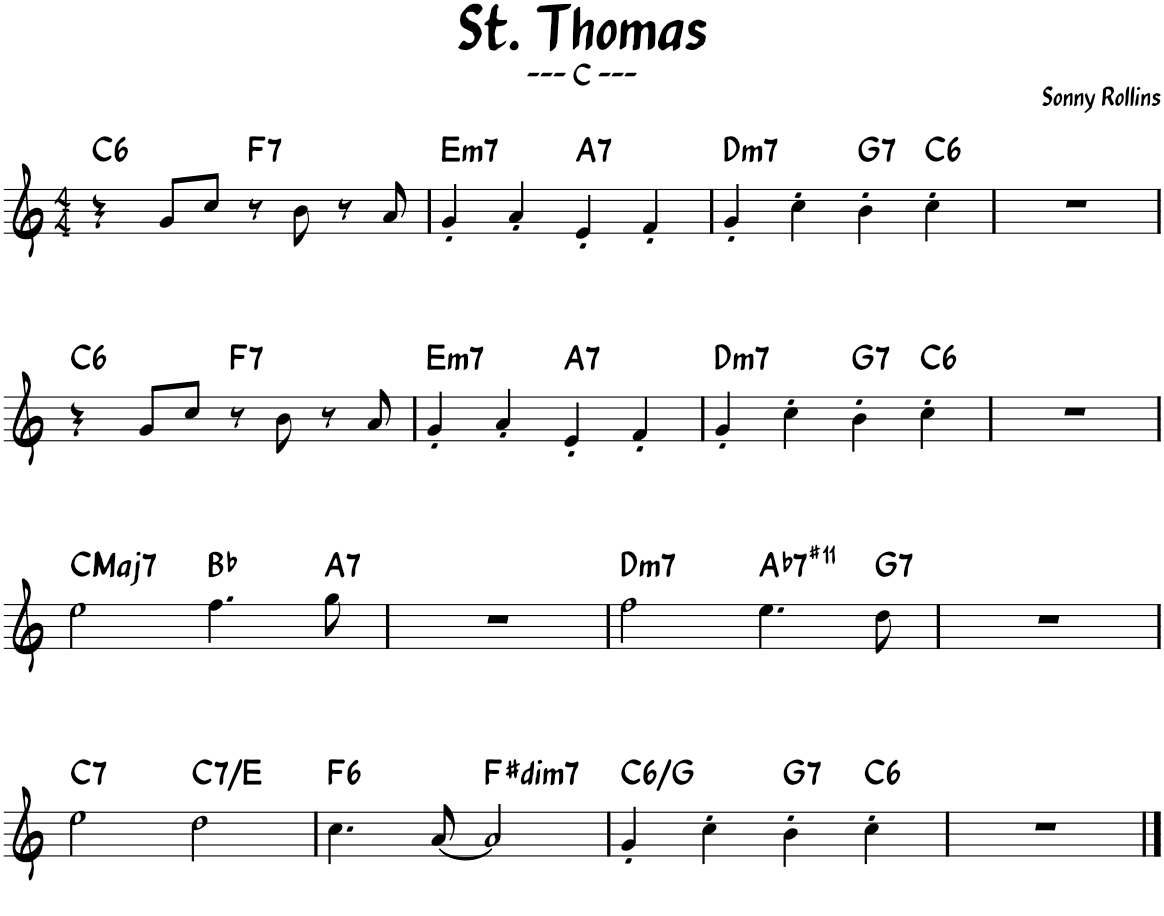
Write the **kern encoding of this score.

**kern	**harte
*part1	*part1
*staff1	*
*I"Piano	*
*I'Pno.	*
*clefG2	*
*k[]	*
*M4/4	*
=1	=1
!	!LO:H:kt=6
4r	C:maj6
8g/L	.
8cc/J	.
!	!LO:H:kt=7
8r	F:7
8b\	.
8r	.
8a/	.
=2	=2
!	!LO:H:kt=m7
4g'/	E:min7
4a'/	.
!	!LO:H:kt=7
4e'/	A:7
4f'/	.
=3	=3
!	!LO:H:kt=m7
4g'/	D:min7
4cc'\	.
!	!LO:H:kt=7
4b'\	G:7
!	!LO:H:kt=6
4cc'\	C:maj6
=4	=4
1r	.
!!LO:LB:g=z
=5	=5
!	!LO:H:kt=6
4r	C:maj6
8g/L	.
8cc/J	.
!	!LO:H:kt=7
8r	F:7
8b\	.
8r	.
8a/	.
=6	=6
!	!LO:H:kt=m7
4g'/	E:min7
4a'/	.
!	!LO:H:kt=7
4e'/	A:7
4f'/	.
=7	=7
!	!LO:H:kt=m7
4g'/	D:min7
4cc'\	.
!	!LO:H:kt=7
4b'\	G:7
!	!LO:H:kt=6
4cc'\	C:maj6
=8	=8
1r	.
!!LO:LB:g=z
=9	=9
!	!LO:H:kt=Maj7
2ee\	C:maj7
!	!LO:H:kt=N.C.
4.ff\	N
!	!LO:H:kt=7
8gg\	A:7
=10	=10
1r	.
=11	=11
!	!LO:H:kt=m7
2ff\	D:min7
!	!LO:H:kt=7
4.een\	Ab:7(#11)
!	!LO:H:kt=7
8dd\	G:7
=12	=12
1r	.
!!LO:LB:g=z
=13	=13
!	!LO:H:kt=7
2ee\	C:7
!	!LO:H:kt=7
2dd\	C:7/3
=14	=14
!	!LO:H:kt=6
4.cc\	F:maj6
[8a/	.
!	!LO:H:kt=dim7
2a/]	F#:dim7
=15	=15
!	!LO:H:kt=6
4g'/	C:maj6/5
4cc'\	.
!	!LO:H:kt=7
4b'\	G:7
!	!LO:H:kt=6
4cc'\	C:maj6
=16	=16
1r	.
==	==
*-	*-
